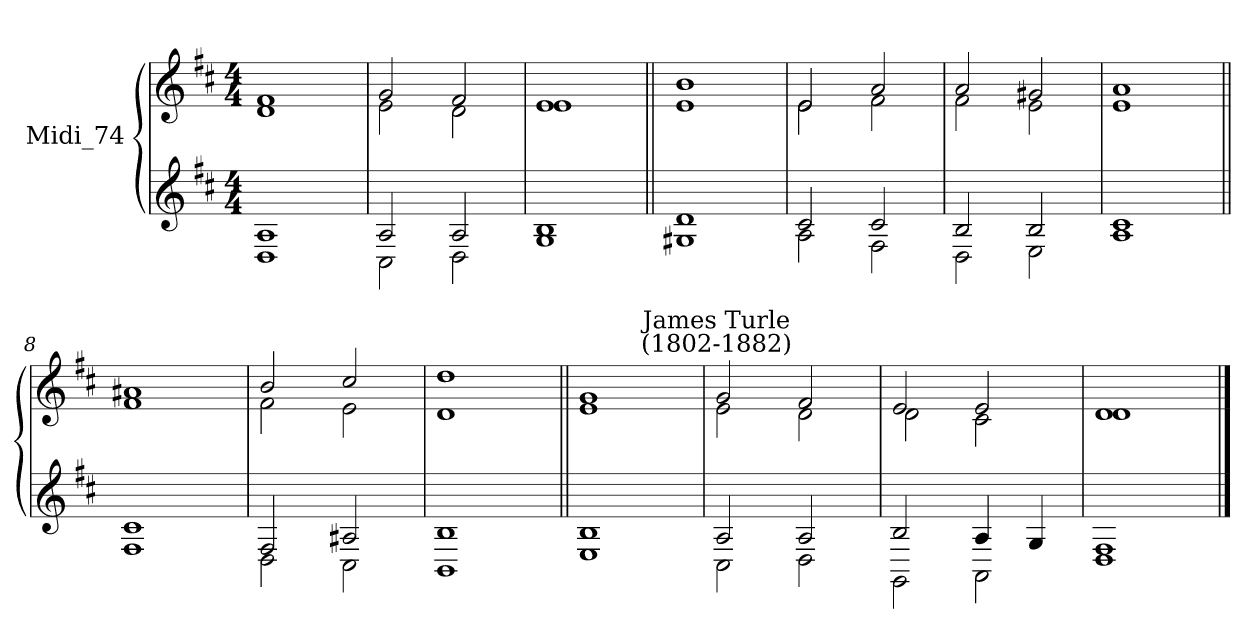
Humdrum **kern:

**kern	**kern
*part2	*part1
*staff2	*staff1
*I"Midi_74	*I"Midi_74
*clefG2	*clefG2
*k[f#c#]	*k[f#c#]
*D:	*D:
*M4/4	*M4/4
=1	=1
*^	*^
1A/	1D\	1f#/	1d\
=2	=2	=2	=2
2A/	2C#\	2g/	2e\
2A/	2D\	2f#/	2d\
=3	=3	=3	=3
1B/	1G\	1e/	1e\
=4||	=4||	=4||	=4||
1d/	1G#X\	1b/	1e\
=5	=5	=5	=5
2c#/	2A\	2e/	2e\
2c#/	2F#\	2a/	2f#\
=6	=6	=6	=6
2B/	2D\	2a/	2f#\
2B/	2E\	2g#X/	2e\
=7	=7	=7	=7
1c#/	1A\	1a/	1e\
=8||	=8||	=8||	=8||
1c#/	1F#\	1a#X/	1f#\
=9	=9	=9	=9
2F#/	2D\	2b/	2f#\
2A#X/	2C#\	2cc#/	2e\
=10	=10	=10	=10
1B/	1BB\	1dd/	1d\
=11||	=11||	=11||	=11||
1B/	1E\	1g/	1e\
=12	=12	=12	=12
!	!	!LO:TX:a:cj:t=James Turle\n(1802-1882)	!
2A/	2C#\	2g/	2e\
2A/	2D\	2f#/	2d\
=13	=13	=13	=13
2B/	2GG\	2e/	2d\
4A/	2AA\	2e/	2c#\
4G/	.	.	.
=14	=14	=14	=14
1F#/	1D\	1d/	1d\
*v	*v	*	*
*	*v	*v
==	==
*-	*-
